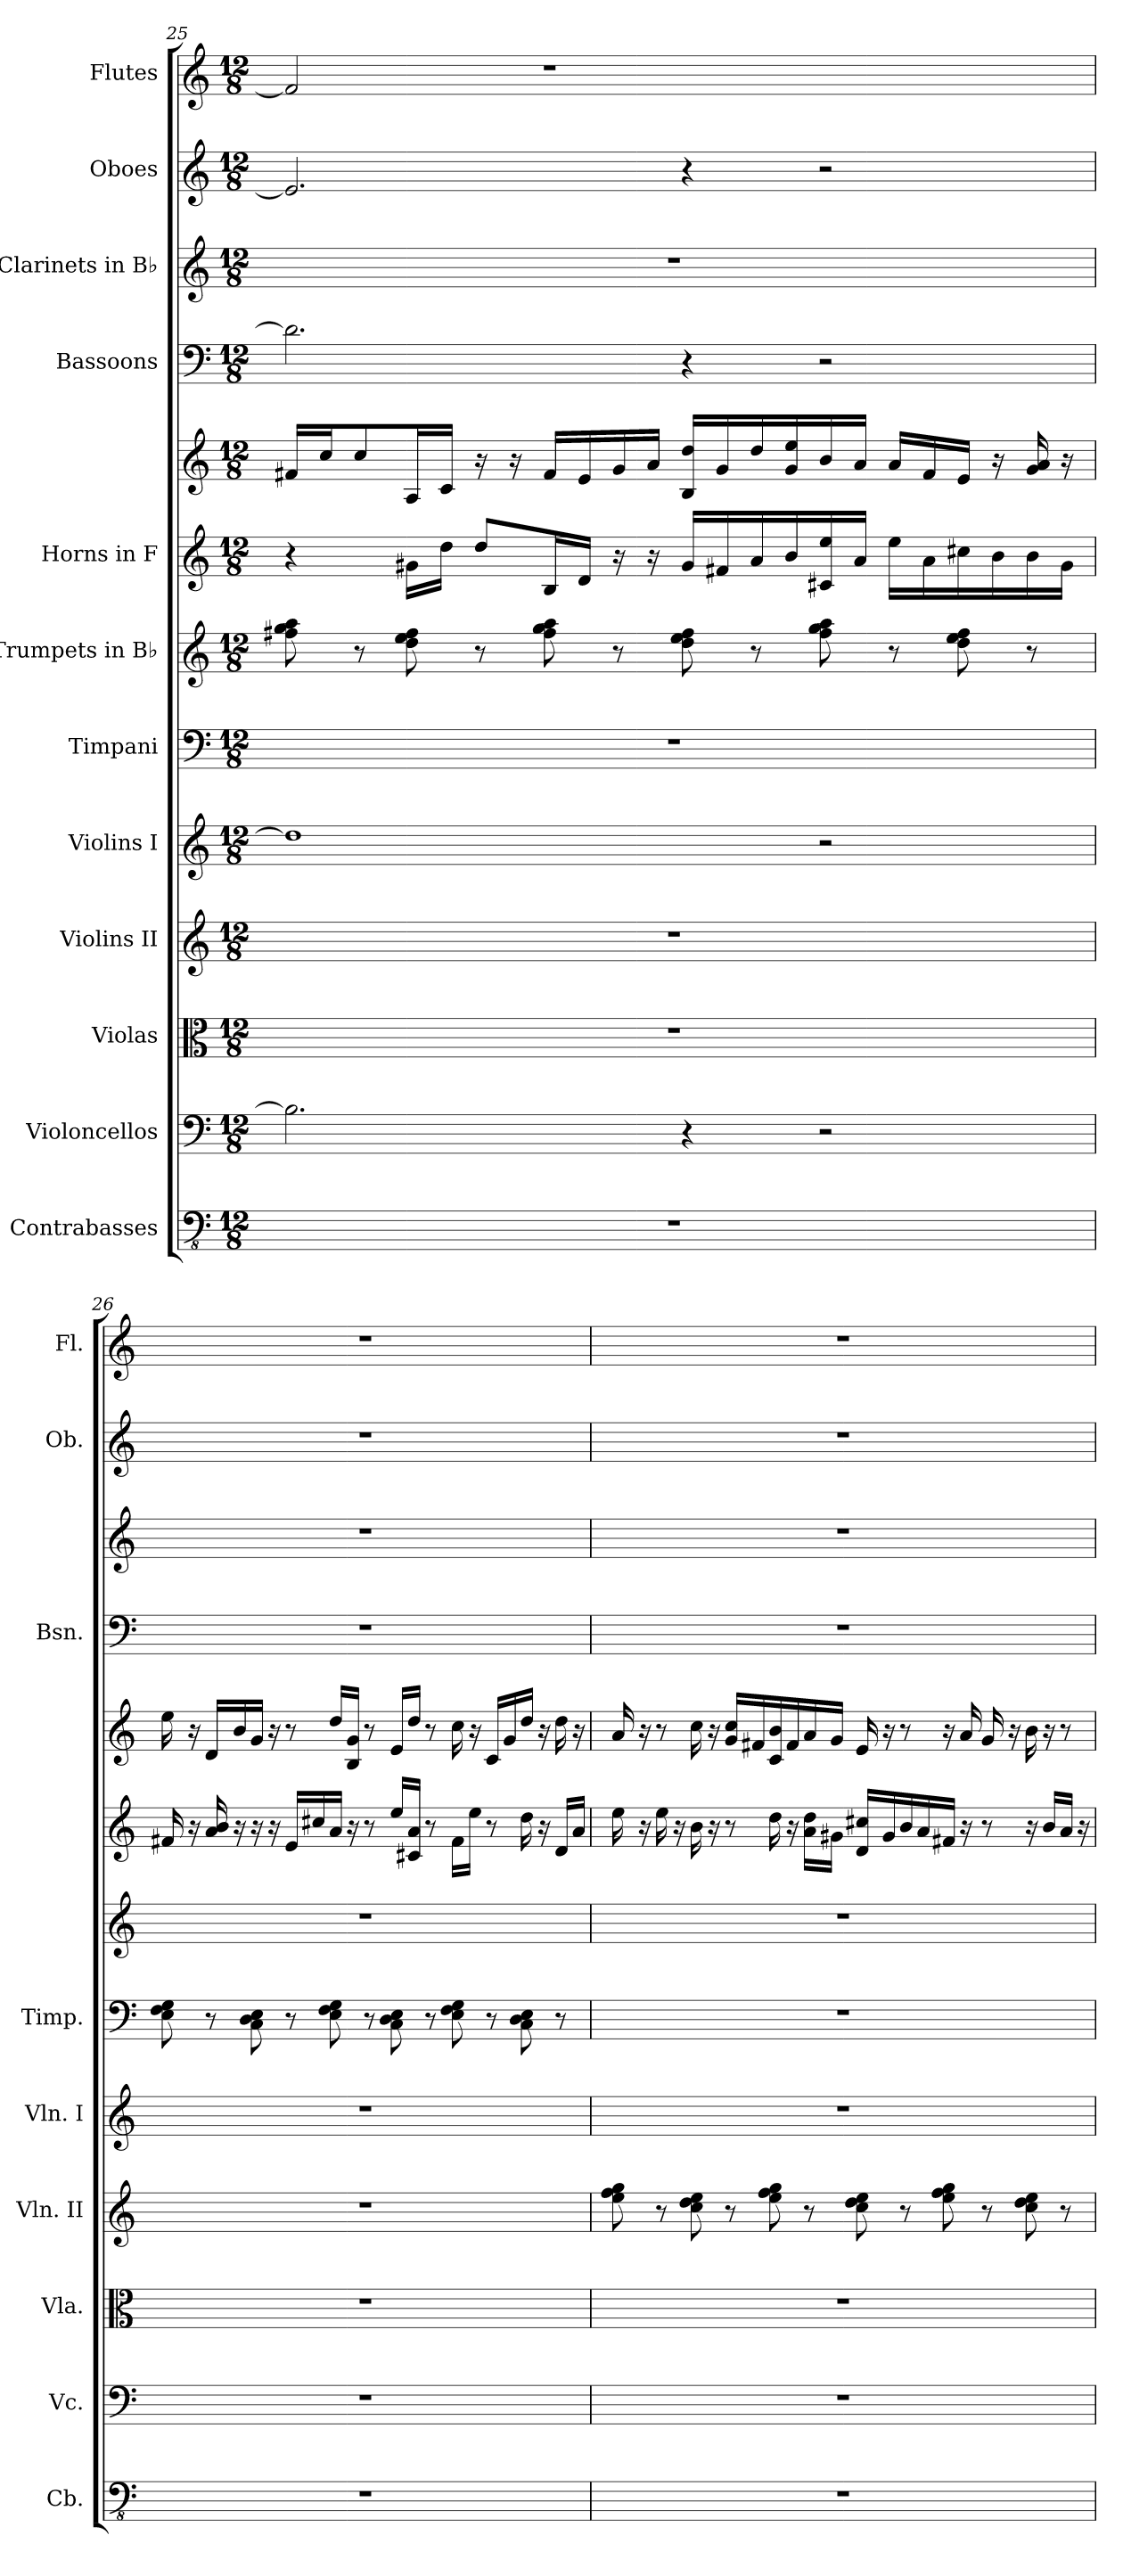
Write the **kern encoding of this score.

**kern	**kern	**kern	**kern	**kern	**kern	**kern	**kern	**kern	**kern	**kern	**kern	**kern
*part12	*part11	*part10	*part9	*part8	*part7	*part6	*part5	*part5	*part4	*part3	*part2	*part1
*staff13	*staff12	*staff11	*staff10	*staff9	*staff8	*staff7	*staff6	*staff5	*staff4	*staff3	*staff2	*staff1
*I"Contrabasses	*I"Violoncellos	*I"Violas	*I"Violins II	*I"Violins I	*I"Timpani	*I"Trumpets in B♭	*I"Horns in F	*	*I"Bassoons	*I"Clarinets in B♭	*I"Oboes	*I"Flutes
*I'Cb.	*I'Vc.	*I'Vla.	*I'Vln. II	*I'Vln. I	*I'Timp.	*	*	*	*I'Bsn.	*	*I'Ob.	*I'Fl.
!!LO:PB:g=z
*clefFv4	*clefF4	*clefC3	*clefG2	*clefG2	*clefF4	*clefG2	*clefG2	*clefG2	*clefF4	*clefG2	*clefG2	*clefG2
*ITrd7c12	*	*	*	*	*	*ITrd1c2	*ITrd4c7	*ITrd4c7	*	*ITrd1c2	*	*
*k[]	*k[]	*k[]	*k[]	*k[]	*k[]	*k[b-e-]	*k[b-]	*k[b-]	*k[]	*k[b-e-]	*k[]	*k[]
*M12/8	*M12/8	*M12/8	*M12/8	*M12/8	*M12/8	*M12/8	*M12/8	*M12/8	*M12/8	*M12/8	*M12/8	*M12/8
=25	=25	=25	=25	=25	=25	=25	=25	=25	=25	=25	=25	=25
1.r	2.B\]	1.r	1.r	1dd#]	1.r	8een\ 8ff\ 8gg\	4r	16Bn/LL	2.d#\]	1.r	2.e/]	2f#/]
.	.	.	.	.	.	.	.	16f/J	.	.	.	.
.	.	.	.	.	.	8r	.	8f/	.	.	.	.
.	.	.	.	.	.	8cc\ 8dd\ 8ee\	16c#X\LL	16D/L	.	.	.	.
.	.	.	.	.	.	.	16g\JJ	16F/JJ	.	.	.	.
.	.	.	.	.	.	8r	8g/L	16r	.	.	.	.
.	.	.	.	.	.	.	.	16r	.	.	.	.
.	.	.	.	.	.	8ee\ 8ff\ 8gg\	16E/L	16B/LL	.	.	.	1r
.	.	.	.	.	.	.	16G/JJ	16A/	.	.	.	.
.	.	.	.	.	.	8r	16r	16c/	.	.	.	.
.	.	.	.	.	.	.	16r	16d/JJ	.	.	.	.
.	4r	.	.	.	.	8cc\ 8dd\ 8ee\	16c#/LL	16E/ 16g/LL	4r	.	4r	.
.	.	.	.	.	.	.	16Bn/	16c/	.	.	.	.
.	.	.	.	.	.	8r	16d/	16g/	.	.	.	.
.	.	.	.	.	.	.	16e/	16c/ 16a/	.	.	.	.
.	2r	.	.	2r	.	8ee\ 8ff\ 8gg\	16F#X/ 16a/	16e/	2r	.	2r	.
.	.	.	.	.	.	.	16d/JJ	16d/JJ	.	.	.	.
.	.	.	.	.	.	8r	16a\LL	16d/LL	.	.	.	.
.	.	.	.	.	.	.	16d\	16B/	.	.	.	.
.	.	.	.	.	.	8cc\ 8dd\ 8ee\	16f#X\	16A/JJ	.	.	.	.
.	.	.	.	.	.	.	16e\	16r	.	.	.	.
.	.	.	.	.	.	8r	16e\	16c/ 16d/	.	.	.	.
.	.	.	.	.	.	.	16c#\JJ	16r	.	.	.	.
!!LO:PB:g=z
=26	=26	=26	=26	=26	=26	=26	=26	=26	=26	=26	=26	=26
1.r	1.r	1.r	1.r	1.r	8E\ 8F\ 8G\	1.r	16Bn/	16a\	1.r	1.r	1.r	1.r
.	.	.	.	.	.	.	16r	16r	.	.	.	.
.	.	.	.	.	8r	.	16d/ 16e/	16G/LL	.	.	.	.
.	.	.	.	.	.	.	16r	16e/	.	.	.	.
.	.	.	.	.	8C\ 8D\ 8E\	.	16r	16c/JJ	.	.	.	.
.	.	.	.	.	.	.	16r	16r	.	.	.	.
.	.	.	.	.	8r	.	16A/LL	8r	.	.	.	.
.	.	.	.	.	.	.	16f#X/	.	.	.	.	.
.	.	.	.	.	8E\ 8F\ 8G\	.	16d/JJ	16g/LL	.	.	.	.
.	.	.	.	.	.	.	16r	16E/ 16c/JJ	.	.	.	.
.	.	.	.	.	8r	.	8r	8r	.	.	.	.
.	.	.	.	.	8C\ 8D\ 8E\	.	16a/LL	16A/LL	.	.	.	.
.	.	.	.	.	.	.	16F#X/ 16d/JJ	16g/JJ	.	.	.	.
.	.	.	.	.	8r	.	8r	8r	.	.	.	.
.	.	.	.	.	8E\ 8F\ 8G\	.	16B\LL	16f\	.	.	.	.
.	.	.	.	.	.	.	16a\JJ	16r	.	.	.	.
.	.	.	.	.	8r	.	8r	16F/LL	.	.	.	.
.	.	.	.	.	.	.	.	16c/	.	.	.	.
.	.	.	.	.	8C\ 8D\ 8E\	.	16g\	16g/JJ	.	.	.	.
.	.	.	.	.	.	.	16r	16r	.	.	.	.
.	.	.	.	.	8r	.	16G/LL	16g\	.	.	.	.
.	.	.	.	.	.	.	16d/JJ	16r	.	.	.	.
!!LO:PB:g=z
=27	=27	=27	=27	=27	=27	=27	=27	=27	=27	=27	=27	=27
1.r	1.r	1.r	8ee\ 8ff\ 8gg\	1.r	1.r	1.r	16a\	16d/	1.r	1.r	1.r	1.r
.	.	.	.	.	.	.	16r	16r	.	.	.	.
.	.	.	8r	.	.	.	16a\	8r	.	.	.	.
.	.	.	.	.	.	.	16r	.	.	.	.	.
.	.	.	8cc\ 8dd\ 8ee\	.	.	.	16e\	16f\	.	.	.	.
.	.	.	.	.	.	.	16r	16r	.	.	.	.
.	.	.	8r	.	.	.	8r	16c/ 16f/LL	.	.	.	.
.	.	.	.	.	.	.	.	16Bn/	.	.	.	.
.	.	.	8ee\ 8ff\ 8gg\	.	.	.	16g\	16F/ 16e/	.	.	.	.
.	.	.	.	.	.	.	16r	16B/	.	.	.	.
.	.	.	8r	.	.	.	16d\ 16g\LL	16d/	.	.	.	.
.	.	.	.	.	.	.	16c#X\JJ	16c/JJ	.	.	.	.
.	.	.	8cc\ 8dd\ 8ee\	.	.	.	16G/ 16f#X/LL	16A/	.	.	.	.
.	.	.	.	.	.	.	16c#/	16r	.	.	.	.
.	.	.	8r	.	.	.	16e/	8r	.	.	.	.
.	.	.	.	.	.	.	16d/	.	.	.	.	.
.	.	.	8ee\ 8ff\ 8gg\	.	.	.	16Bn/JJ	16r	.	.	.	.
.	.	.	.	.	.	.	16r	16d/	.	.	.	.
.	.	.	8r	.	.	.	8r	16c/	.	.	.	.
.	.	.	.	.	.	.	.	16r	.	.	.	.
.	.	.	8cc\ 8dd\ 8ee\	.	.	.	16r	16e\	.	.	.	.
.	.	.	.	.	.	.	16e/LL	16r	.	.	.	.
.	.	.	8r	.	.	.	16d/JJ	8r	.	.	.	.
.	.	.	.	.	.	.	16r	.	.	.	.	.
=	=	=	=	=	=	=	=	=	=	=	=	=
*-	*-	*-	*-	*-	*-	*-	*-	*-	*-	*-	*-	*-
